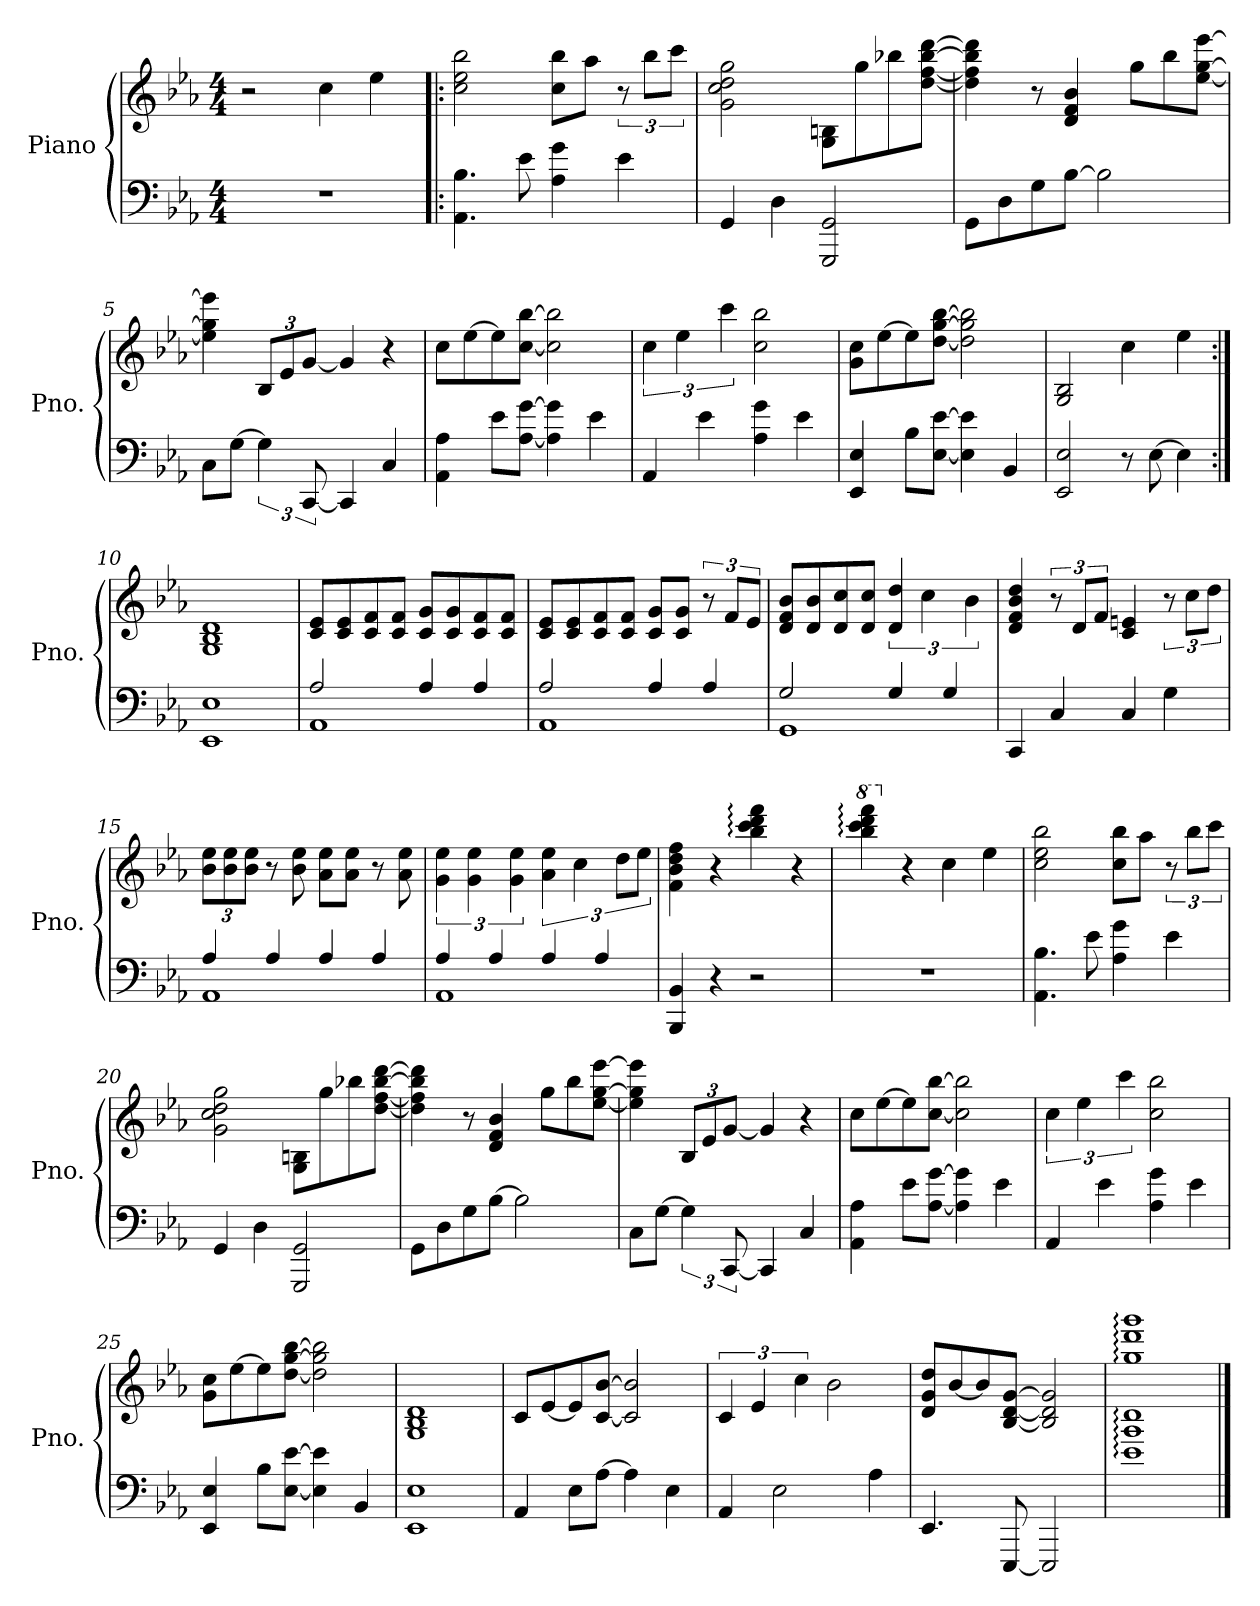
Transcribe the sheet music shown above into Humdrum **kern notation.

**kern	**kern
*part1	*part1
*staff2	*staff1
*I"Piano	*
*I'Pno.	*
*clefF4	*clefG2
*k[b-e-a-]	*k[b-e-a-]
*M4/4	*M4/4
*MM95	*MM95
=1	=1
1r	2r
.	4cc\
.	4ee-\
=2!|:	=2!|:
4.AA-\ 4.B-\	2cc\ 2ee-\ 2bb-\
8e-\	.
4A-\ 4g\	8cc\ 8bb-\L
.	8aa-\J
4e-\	12r
.	12bb-\L
.	12ccc\J
=3	=3
4GG/	2g\ 2cc\ 2dd\ 2gg\
4D\	.
2GGG/ 2GG/	8G\ 8Bn\L
.	8gg\
.	8bb-X\
.	[8dd\ [8ff\ [8bb-\ [8ddd\J
=4	=4
8GG\L	4dd\] 4ff\] 4bb-\] 4ddd\]
8D\	.
8G\	8r
[8B-\J	4d/ 4f/ 4b-/
2B-\]	.
.	8gg\L
.	8bb-\
.	[8ee-\ [8gg\ [8eee-\J
=5	=5
8C\L	4ee-\] 4gg\] 4eee-\]
[8G\J	.
*	*Xbrackettup
6G\]	12B-/L
.	12e-/
[12CC/	[12g/J
4CC/]	4g/]
4C/	4r
!!LO:LB:g=z
=6	=6
4AA-\ 4A-\	8cc\L
.	[8ee-\
8e-\L	8ee-\]
[8A-\ [8g\J	[8cc\ [8bb-\J
4A-\] 4g\]	2cc\] 2bb-\]
4e-\	.
=7	=7
*	*brackettup
4AA-/	6cc\
.	6ee-\
4e-\	.
.	6ccc\
4A-\ 4g\	2cc\ 2bb-\
4e-\	.
=8	=8
4EE-/ 4E-/	8g\ 8cc\L
.	[8ee-\
8B-\L	8ee-\]
[8E-\ [8e-\J	[8dd\ [8gg\ [8bb-\J
4E-\] 4e-\]	2dd\] 2gg\] 2bb-\]
4BB-/	.
=9	=9
2EE-/ 2E-/	2G/ 2B-/
8r	4cc\
[8E-\	.
4E-\]	4ee-\
=10:|!	=10:|!
1EE- 1E-	1G 1B- 1d
=11	=11
*^	*
2A-/	1AA-	8c/ 8e-/L
.	.	8c/ 8e-/
.	.	8c/ 8f/
.	.	8c/ 8f/J
4A-/	.	8c/ 8g/L
.	.	8c/ 8g/
4A-/	.	8c/ 8f/
.	.	8c/ 8f/J
!!LO:LB:g=z
=12	=12	=12
2A-/	1AA-	8c/ 8e-/L
.	.	8c/ 8e-/
.	.	8c/ 8f/
.	.	8c/ 8f/J
4A-/	.	8c/ 8g/L
.	.	8c/ 8g/J
4A-/	.	12r
.	.	12f/L
.	.	12e-/J
=13	=13	=13
2G/	1GG	8d/ 8f/ 8b-/L
.	.	8d/ 8b-/
.	.	8d/ 8cc/
.	.	8d/ 8cc/J
4G/	.	6d/ 6dd/
.	.	6cc\
4G/	.	.
.	.	6b-\
*v	*v	*
=14	=14
4CC/	4d/ 4f/ 4b-/ 4dd/
4C/	12r
.	12d/L
.	12f/J
4C/	4c/ 4en/
4G\	12r
.	12cc\L
.	12dd\J
=15	=15
*^	*
*	*	*Xbrackettup
4A-/	1AA-	12b-\ 12ee-\L
.	.	12b-\ 12ee-\
.	.	12b-\ 12ee-\J
4A-/	.	8r
.	.	8b-\ 8ee-\
4A-/	.	8a-\ 8ee-\L
.	.	8a-\ 8ee-\J
4A-/	.	8r
.	.	8a-\ 8ee-\
!!LO:LB:g=z
=16	=16	=16
*	*	*brackettup
4A-/	1AA-	6g\ 6ee-\
.	.	6g\ 6ee-\
4A-/	.	.
.	.	6g\ 6ee-\
4A-/	.	6a-\ 6ee-\
.	.	6cc\
4A-/	.	.
.	.	12dd\L
.	.	12ee-\J
*v	*v	*
=17	=17
4BBB-/ 4BB-/	4f\ 4b-\ 4dd\ 4ff\
4r	4r
2r	4bb-\: 4ccc\: 4ddd\: 4fff\:
.	4r
=18	=18
*	*8va
1r	4bbb-\: 4cccc\: 4dddd\: 4ffff\:
*	*X8va
.	4r
.	4cc\
.	4ee-\
=19	=19
4.AA-\ 4.B-\	2cc\ 2ee-\ 2bb-\
8e-\	.
4A-\ 4g\	8cc\ 8bb-\L
.	8aa-\J
4e-\	12r
.	12bb-\L
.	12ccc\J
=20	=20
4GG/	2g\ 2cc\ 2dd\ 2gg\
4D\	.
2GGG/ 2GG/	8G\ 8Bn\L
.	8gg\
.	8bb-X\
.	[8dd\ [8ff\ [8bb-\ [8ddd\J
=21	=21
8GG\L	4dd\] 4ff\] 4bb-\] 4ddd\]
8D\	.
8G\	8r
[8B-\J	4d/ 4f/ 4b-/
2B-\]	.
.	8gg\L
.	8bb-\
.	[8ee-\ [8gg\ [8eee-\J
!!LO:LB:g=z
=22	=22
8C\L	4ee-\] 4gg\] 4eee-\]
[8G\J	.
*	*Xbrackettup
6G\]	12B-/L
.	12e-/
[12CC/	[12g/J
4CC/]	4g/]
4C/	4r
=23	=23
4AA-\ 4A-\	8cc\L
.	[8ee-\
8e-\L	8ee-\]
[8A-\ [8g\J	[8cc\ [8bb-\J
4A-\] 4g\]	2cc\] 2bb-\]
4e-\	.
=24	=24
*	*brackettup
4AA-/	6cc\
.	6ee-\
4e-\	.
.	6ccc\
4A-\ 4g\	2cc\ 2bb-\
4e-\	.
=25	=25
4EE-/ 4E-/	8g\ 8cc\L
.	[8ee-\
8B-\L	8ee-\]
[8E-\ [8e-\J	[8dd\ [8gg\ [8bb-\J
4E-\] 4e-\]	2dd\] 2gg\] 2bb-\]
4BB-/	.
=26	=26
1EE- 1E-	1G 1B- 1d
=27	=27
4AA-/	8c/L
.	[8e-/
8E-\L	8e-/]
[8A-\J	[8c/ [8b-/J
4A-\]	2c/] 2b-/]
4E-\	.
=28	=28
4AA-/	6c/
.	6e-/
2E-\	.
.	6cc\
.	2b-\
4A-\	.
!!LO:PB:g=z
=29	=29
4.EE-/	8d/ 8g/ 8dd/L
.	[8b-/
.	8b-/]
[8EEE-/	[8B-/ [8d/ [8g/J
2EEE-/]	2B-/] 2d/] 2g/]
=30	=30
1e-: 1b-: 1ee-:	1gg: 1ddd: 1ggg:
==	==
*-	*-
